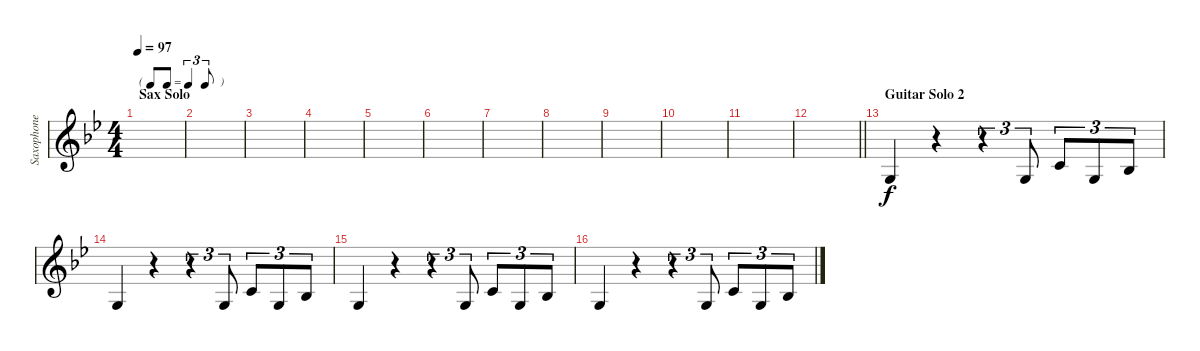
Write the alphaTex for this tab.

\track ("Saxophone" "Saxophone") {instrument tenorsax}
\staff {score}
\tuning (E4 B3 G3 D3 A2 E2) {hide}
\ts (4 4)
\tf triplet8th
\section ("" "Sax Solo")
\tempo 97
\clef g2
\ks bb
|
|
|
|
|
|
|
|
|
|
|
\barLineRight lightlight
|
\section ("" "Guitar Solo 2")
0.3.4{volume 7} r.4 r.4{tu (3 2)} 0.3.8{tu (3 2)} 1.2.8{tu (3 2)} 0.3.8{tu (3 2)} 3.3.8{tu (3 2)} |
0.3.4 r.4 r.4{tu (3 2)} 0.3.8{tu (3 2)} 1.2.8{tu (3 2)} 0.3.8{tu (3 2)} 3.3.8{tu (3 2)} |
0.3.4 r.4 r.4{tu (3 2)} 0.3.8{tu (3 2)} 1.2.8{tu (3 2)} 0.3.8{tu (3 2)} 3.3.8{tu (3 2)} |
0.3.4 r.4 r.4{tu (3 2)} 0.3.8{tu (3 2)} 1.2.8{tu (3 2)} 0.3.8{tu (3 2)} 3.3.8{tu (3 2)}
